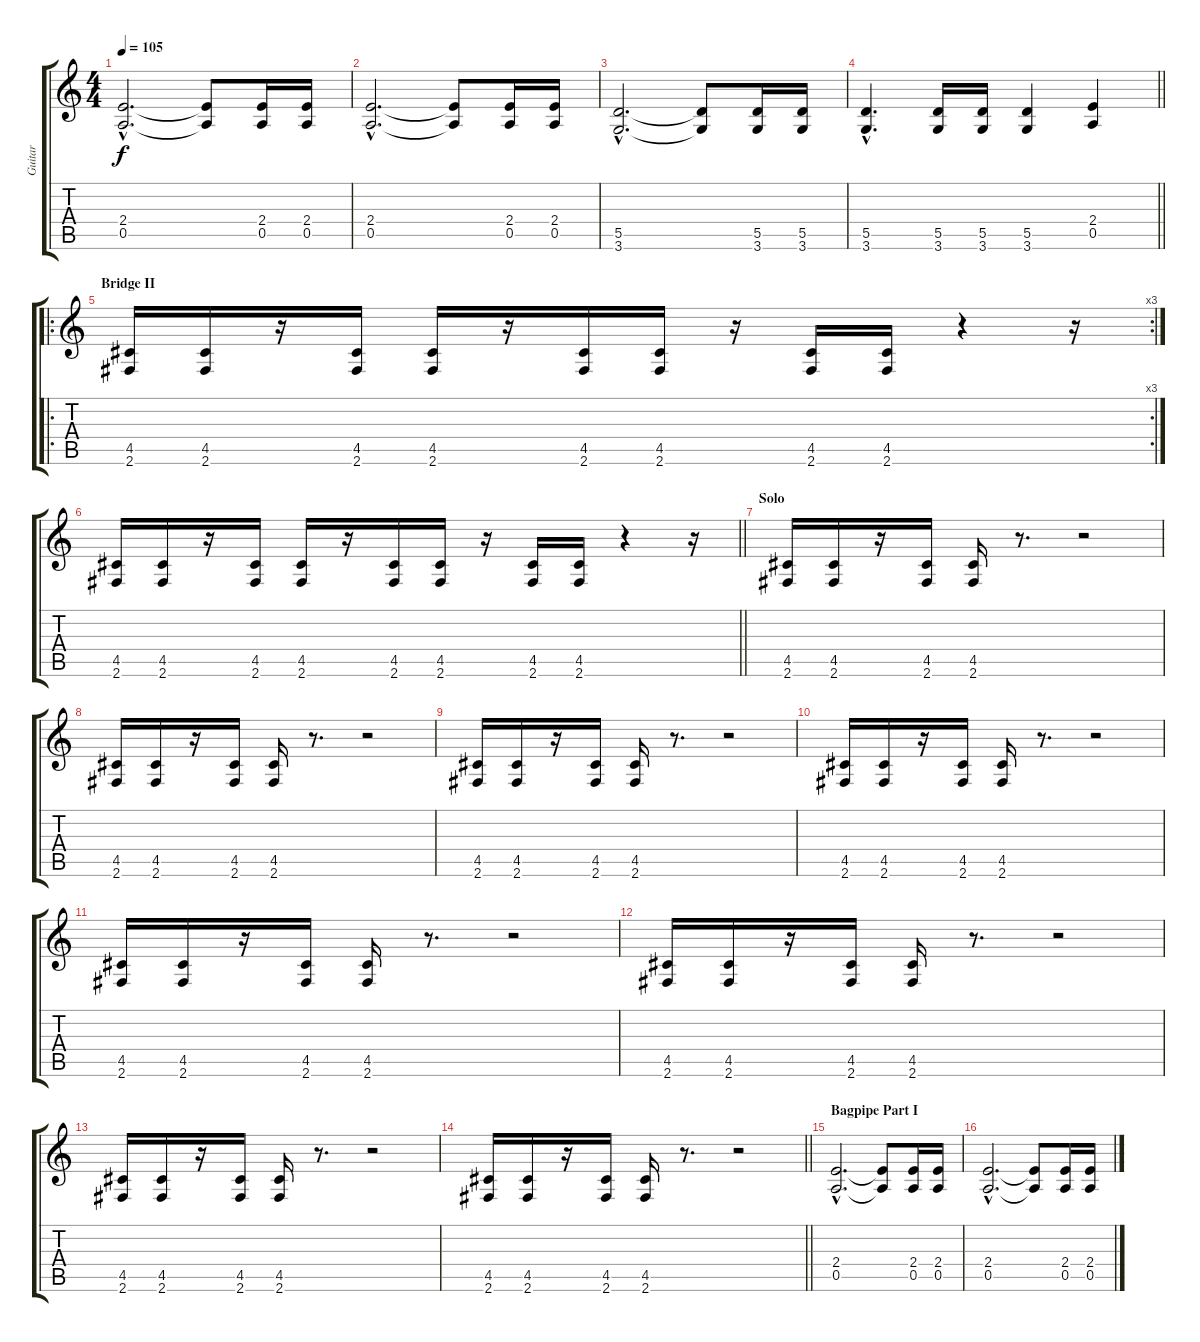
\track ("Guitar" "Guitar") {instrument overdrivenguitar}
\staff {score tabs}
\tuning (E4 B3 G3 D3 A2 E2) {hide}
\ts (4 4)
\tempo 105
\clef g2
\ks c
(2.4{hac} 0.5{hac}).2{d dy f} (2.4{t} 0.5{t}).8 (2.4 0.5).16 (2.4 0.5).16 |
(2.4{hac} 0.5{hac}).2{d} (2.4{t} 0.5{t}).8 (2.4 0.5).16 (2.4 0.5).16 |
(5.5{hac} 3.6{hac}).2{d} (5.5{t} 3.6{t}).8 (5.5 3.6).16 (5.5 3.6).16 |
\barLineRight lightlight
(5.5{hac} 3.6{hac}).4{d} (5.5 3.6).16 (5.5 3.6).16 (5.5 3.6).4 (2.4 0.5).4 |
\ro
\rc 3
\section ("" "Bridge II")
(4.5 2.6).16 (4.5 2.6).16 r.16 (4.5 2.6).16 (4.5 2.6).16 r.16 (4.5 2.6).16 (4.5 2.6).16 r.16 (4.5 2.6).16 (4.5 2.6).16 r.4 r.16 |
\barLineRight lightlight
(4.5 2.6).16 (4.5 2.6).16 r.16 (4.5 2.6).16 (4.5 2.6).16 r.16 (4.5 2.6).16 (4.5 2.6).16 r.16 (4.5 2.6).16 (4.5 2.6).16 r.4 r.16 |
\section ("" "Solo")
(4.5 2.6).16{balance 8} (4.5 2.6).16 r.16 (4.5 2.6).16 (4.5 2.6).16 r.8{d} r.2 |
(4.5 2.6).16 (4.5 2.6).16 r.16 (4.5 2.6).16 (4.5 2.6).16 r.8{d} r.2 |
(4.5 2.6).16 (4.5 2.6).16 r.16 (4.5 2.6).16 (4.5 2.6).16 r.8{d} r.2 |
(4.5 2.6).16 (4.5 2.6).16 r.16 (4.5 2.6).16 (4.5 2.6).16 r.8{d} r.2 |
(4.5 2.6).16 (4.5 2.6).16 r.16 (4.5 2.6).16 (4.5 2.6).16 r.8{d} r.2 |
(4.5 2.6).16 (4.5 2.6).16 r.16 (4.5 2.6).16 (4.5 2.6).16 r.8{d} r.2 |
(4.5 2.6).16 (4.5 2.6).16 r.16 (4.5 2.6).16 (4.5 2.6).16 r.8{d} r.2 |
\barLineRight lightlight
(4.5 2.6).16 (4.5 2.6).16 r.16 (4.5 2.6).16 (4.5 2.6).16 r.8{d} r.2 |
\section ("" "Bagpipe Part I")
(2.4{hac} 0.5{hac}).2{d} (2.4{t} 0.5{t}).8 (2.4 0.5).16 (2.4 0.5).16 |
(2.4{hac} 0.5{hac}).2{d} (2.4{t} 0.5{t}).8 (2.4 0.5).16 (2.4 0.5).16
